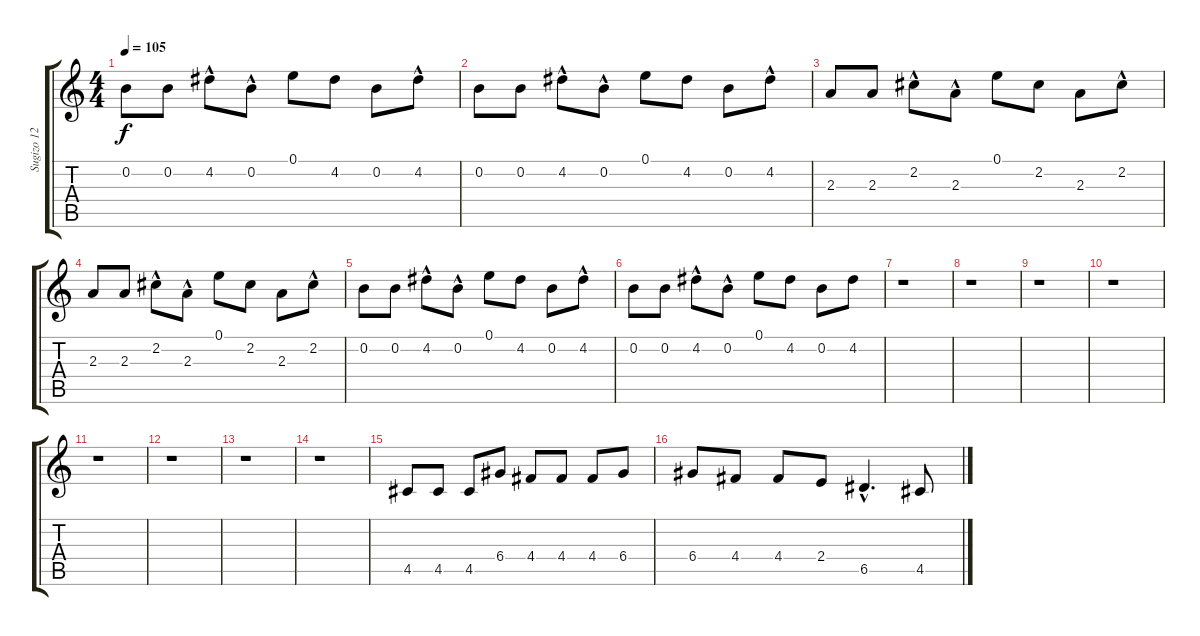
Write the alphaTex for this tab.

\track ("Sugizo 12 String" "Sugizo 12 ") {instrument overdrivenguitar}
\staff {score tabs}
\tuning (E4 B3 G3 D3 A2 E2) {hide}
\ts (4 4)
\tempo 105
\clef g2
\ks c
0.2.8{dy f} 0.2.8 4.2{hac}.8 0.2{hac}.8 0.1.8 4.2.8 0.2.8 4.2{hac}.8 |
0.2.8 0.2.8 4.2{hac}.8 0.2{hac}.8 0.1.8 4.2.8 0.2.8 4.2{hac}.8 |
2.3.8 2.3.8 2.2{hac}.8 2.3{hac}.8 0.1.8 2.2.8 2.3.8 2.2{hac}.8 |
2.3.8 2.3.8 2.2{hac}.8 2.3{hac}.8 0.1.8 2.2.8 2.3.8 2.2{hac}.8 |
0.2.8 0.2.8 4.2{hac}.8 0.2{hac}.8 0.1.8 4.2.8 0.2.8 4.2{hac}.8 |
0.2.8 0.2.8 4.2{hac}.8 0.2{hac}.8 0.1.8 4.2.8 0.2.8 4.2.8 |
r.1 |
r.1 |
r.1 |
r.1 |
r.1 |
r.1 |
r.1 |
r.1 |
4.5.8{volume 15 instrument overdrivenguitar} 4.5.8 4.5.8 6.4.8 4.4.8 4.4.8 4.4.8 6.4.8 |
6.4.8 4.4.8 4.4.8 2.4.8 6.5{hac}.4{d} 4.5.8
